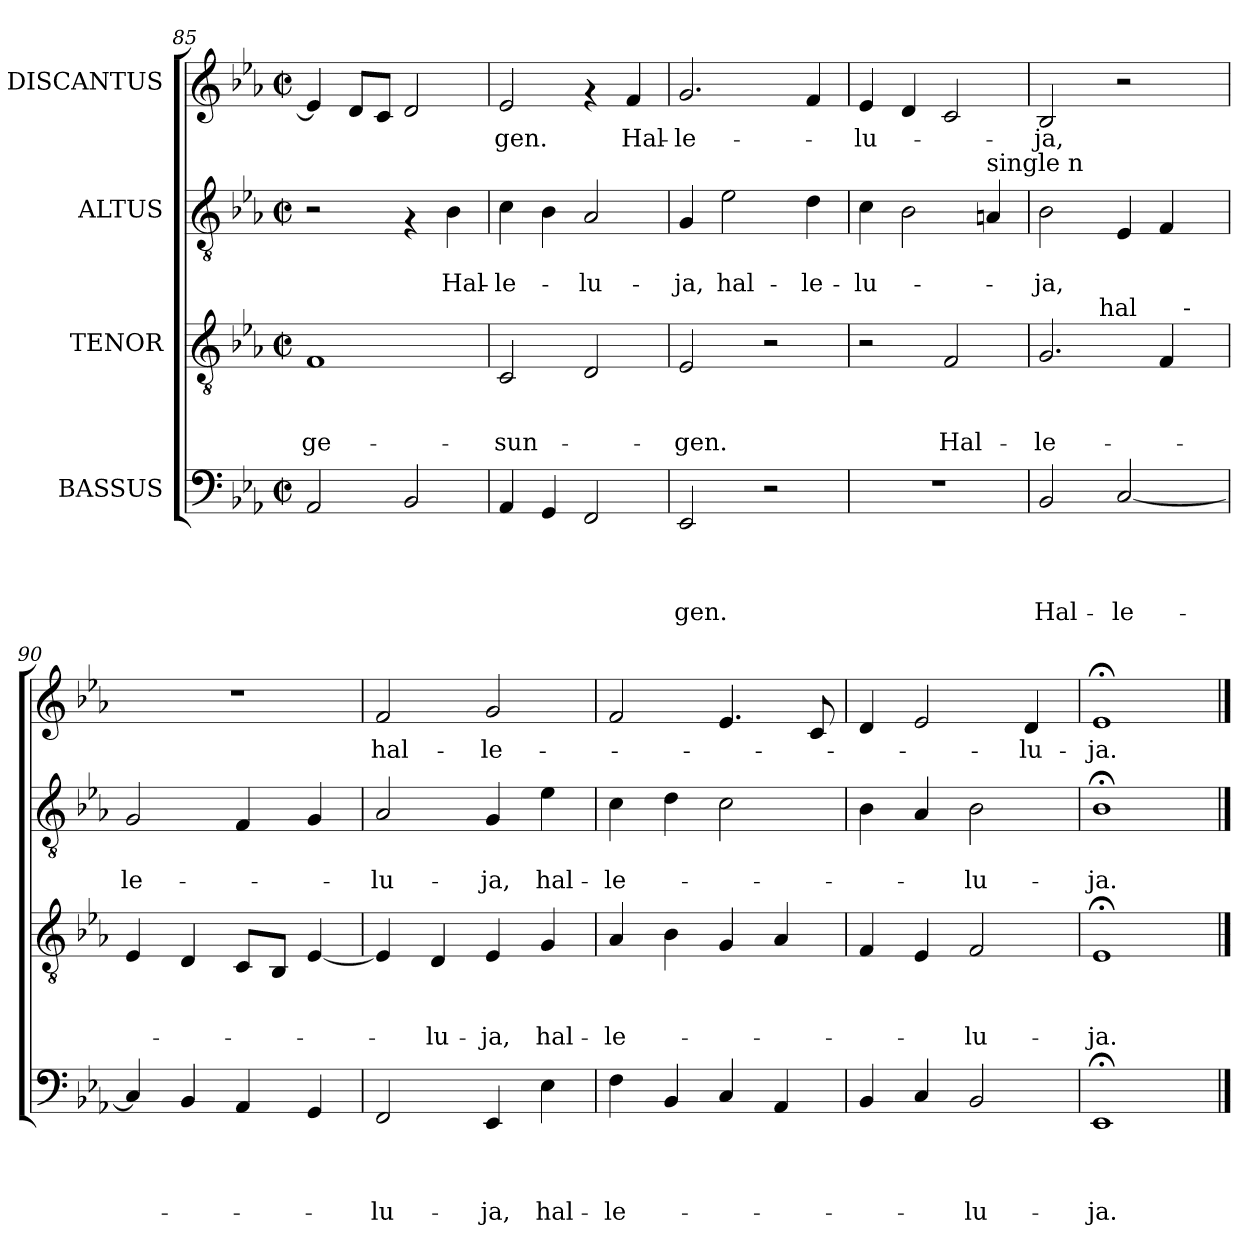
**kern	**text	**text	**text	**text	**kern	**text	**text	**text	**kern	**text	**text	**kern	**text
*part4	*part4	*part4	*part4	*part4	*part3	*part3	*part3	*part3	*part2	*part2	*part2	*part1	*part1
*staff4	*staff4	*staff4	*staff4	*staff4	*staff3	*staff3	*staff3	*staff3	*staff2	*staff2	*staff2	*staff1	*staff1
*I"BASSUS	*	*	*	*	*I"TENOR	*	*	*	*I"ALTUS	*	*	*I"DISCANTUS	*
*clefF4	*	*	*	*	*clefGv2	*	*	*	*clefGv2	*	*	*clefG2	*
*k[b-e-a-]	*	*	*	*	*k[b-e-a-]	*	*	*	*k[b-e-a-]	*	*	*k[b-e-a-]	*
*E-:	*	*	*	*	*E-:	*	*	*	*E-:	*	*	*E-:	*
*M2/2	*	*	*	*	*M2/2	*	*	*	*M2/2	*	*	*M2/2	*
*met(c|)	*	*	*	*	*met(c|)	*	*	*	*met(c|)	*	*	*met(c|)	*
=85	=85	=85	=85	=85	=85	=85	=85	=85	=85	=85	=85	=85	=85
!	!	!	!	!	!	!	!	!LO:LY:b	!	!	!	!	!
2AA-/	.	.	.	.	1F	.	.	ge-	2r	.	.	4e-/]	.
.	.	.	.	.	.	.	.	.	.	.	.	8d/L	.
.	.	.	.	.	.	.	.	.	.	.	.	8c/J	.
2BB-/	.	.	.	.	.	.	.	.	4rF	.	.	2d/	.
!	!	!	!	!	!	!	!	!	!	!	!LO:LY:b	!	!
.	.	.	.	.	.	.	.	.	4B-\	.	Hal-	.	.
=86	=86	=86	=86	=86	=86	=86	=86	=86	=86	=86	=86	=86	=86
!	!	!	!	!	!	!	!	!LO:LY:b	!	!	!LO:LY:b	!	!LO:LY:b
4AA-/	.	.	.	.	2C/	.	.	-sun-	4c\	.	-le-	2e-/	-gen.
4GG/	.	.	.	.	.	.	.	.	4B-\	.	.	.	.
!	!	!	!	!	!	!	!	!	!	!	!LO:LY:b	!	!
2FF/	.	.	.	.	2D/	.	.	.	2A-/	.	-lu-	4rf	.
!	!	!	!	!	!	!	!	!	!	!	!	!	!LO:LY:b
.	.	.	.	.	.	.	.	.	.	.	.	4f/	Hal-
=87	=87	=87	=87	=87	=87	=87	=87	=87	=87	=87	=87	=87	=87
!	!	!	!	!LO:LY:b	!	!	!	!LO:LY:b	!	!	!LO:LY:b	!	!LO:LY:b
2EE-/	.	.	.	-gen.	2E-/	.	.	-gen.	4G/	.	-ja,	2.g/	-le-
!	!	!	!	!	!	!	!	!	!	!	!LO:LY:b	!	!
.	.	.	.	.	.	.	.	.	2e-\	.	hal-	.	.
2r	.	.	.	.	2r	.	.	.	.	.	.	.	.
!	!	!	!	!	!	!	!	!	!	!	!LO:LY:b	!	!
.	.	.	.	.	.	.	.	.	4d\	.	-le-	4f/	.
=88	=88	=88	=88	=88	=88	=88	=88	=88	=88	=88	=88	=88	=88
!	!	!	!	!	!	!	!	!	!	!	!LO:LY:b	!	!LO:LY:b
1r	.	.	.	.	2r	.	.	.	4c\	.	-lu-	4e-/	-lu-
.	.	.	.	.	.	.	.	.	2B-\	.	.	4d/	.
!	!	!	!	!	!	!	!	!LO:LY:b	!	!	!	!	!
.	.	.	.	.	2F/	.	.	Hal-	.	.	.	2c/	.
!	!	!	!	!	!	!	!	!	!LO:TX:a:t=single n	!	!	!	!
.	.	.	.	.	.	.	.	.	4A/	.	.	.	.
!!LO:PB:g=z
=89	=89	=89	=89	=89	=89	=89	=89	=89	=89	=89	=89	=89	=89
!	!	!	!	!LO:LY:b	!	!	!	!LO:LY:b	!	!	!LO:LY:b	!	!LO:LY:b
*	*	*	*	*	*^	*	*	*	*	*	*	*	*
*	*	*	*	*	*	*^	*	*	*	*	*	*	*	*
2BB-/	.	.	.	Hal-	2.G/	4..ryy	2ryy	.	.	-le-	2B-\	.	-ja,	2B-/	-ja,
!	!	!	!	!	!	!LO:TX:a:t=hal	!	!	!	!	!	!	!	!	!
.	.	.	.	.	.	2ryy	.	.	.	.	.	.	.	.	.
!	!	!	!	!LO:LY:b	!	!	!	!	!	!	!	!	!	!	!
[<2C/	.	.	.	-le-	.	.	4ryy	.	.	.	4E-/	.	.	2r	.
.	.	.	.	.	4F/	.	16.ryy	.	.	.	4F/	.	.	.	.
!	!	!	!	!	!	!	!LO:TX:a:t=-	!	!	!	!	!	!	!	!
.	.	.	.	.	.	.	8ryy	.	.	.	.	.	.	.	.
.	.	.	.	.	.	16ryy	.	.	.	.	.	.	.	.	.
.	.	.	.	.	.	.	32ryy	.	.	.	.	.	.	.	.
=90	=90	=90	=90	=90	=90	=90	=90	=90	=90	=90	=90	=90	=90	=90	=90
!	!	!	!	!	!	!	!	!	!	!	!	!	!LO:LY:b	!	!
*	*	*	*	*	*v	*v	*v	*	*	*	*	*	*	*	*
4C/]	.	.	.	.	4E-/	.	.	.	2G/	.	le-	1r	.
4BB-/	.	.	.	.	4D/	.	.	.	.	.	.	.	.
4AA-/	.	.	.	.	8C/L	.	.	.	4F/	.	.	.	.
.	.	.	.	.	8BB-/J	.	.	.	.	.	.	.	.
4GG/	.	.	.	.	[<4E-/	.	.	.	4G/	.	.	.	.
=91	=91	=91	=91	=91	=91	=91	=91	=91	=91	=91	=91	=91	=91
!	!	!	!	!LO:LY:b	!	!	!	!	!	!	!LO:LY:b	!	!LO:LY:b
2FF/	.	.	.	-lu-	4E-/]	.	.	.	2A-/	.	-lu-	2f/	hal-
!	!	!	!	!	!	!	!	!LO:LY:b	!	!	!	!	!
.	.	.	.	.	4D/	.	.	-lu-	.	.	.	.	.
!	!	!	!	!LO:LY:b	!	!	!	!LO:LY:b	!	!	!LO:LY:b	!	!LO:LY:b
4EE-/	.	.	.	-ja,	4E-/	.	.	-ja,	4G/	.	-ja,	2g/	-le-
!	!	!	!	!LO:LY:b	!	!	!	!LO:LY:b	!	!	!LO:LY:b	!	!
4E-\	.	.	.	hal-	4G/	.	.	hal-	4e-\	.	hal-	.	.
=92	=92	=92	=92	=92	=92	=92	=92	=92	=92	=92	=92	=92	=92
!	!	!	!	!LO:LY:b	!	!	!	!LO:LY:b	!	!	!LO:LY:b	!	!
4F\	.	.	.	-le-	4A-/	.	.	-le-	4c\	.	-le-	2f/	.
4BB-/	.	.	.	.	4B-\	.	.	.	4d\	.	.	.	.
4C/	.	.	.	.	4G/	.	.	.	2c\	.	.	4.e-/	.
4AA-/	.	.	.	.	4A-/	.	.	.	.	.	.	.	.
.	.	.	.	.	.	.	.	.	.	.	.	8c/	.
=93	=93	=93	=93	=93	=93	=93	=93	=93	=93	=93	=93	=93	=93
4BB-/	.	.	.	.	4F/	.	.	.	4B-\	.	.	4d/	.
4C/	.	.	.	.	4E-/	.	.	.	4A-/	.	.	2e-/	.
!	!	!	!	!LO:LY:b	!	!	!	!LO:LY:b	!	!	!LO:LY:b	!	!
2BB-/	.	.	.	-lu-	2F/	.	.	-lu-	2B-\	.	-lu-	.	.
!	!	!	!	!	!	!	!	!	!	!	!	!	!LO:LY:b
.	.	.	.	.	.	.	.	.	.	.	.	4d/	-lu-
=94	=94	=94	=94	=94	=94	=94	=94	=94	=94	=94	=94	=94	=94
!	!	!	!	!LO:LY:b	!	!	!	!LO:LY:b	!	!	!LO:LY:b	!	!LO:LY:b
1EE-;	.	.	.	-ja.	1E-;	.	.	-ja.	1B-;<	.	-ja.	1e-;	-ja.
==	==	==	==	==	==	==	==	==	==	==	==	==	==
*-	*-	*-	*-	*-	*-	*-	*-	*-	*-	*-	*-	*-	*-
